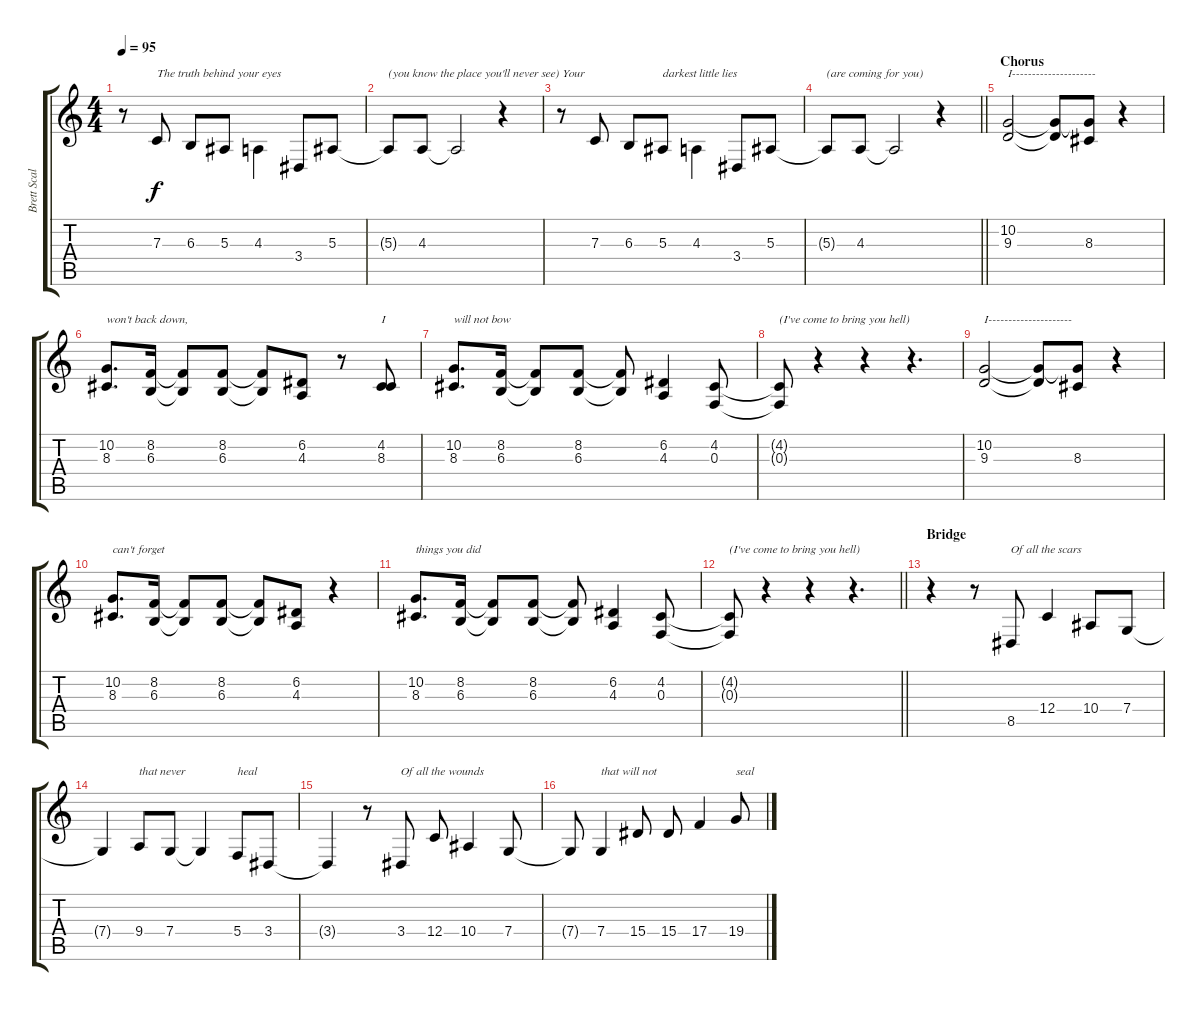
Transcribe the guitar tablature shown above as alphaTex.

\track ("Brett Scallions (Lead Vocals)" "Brett Scal") {instrument cello}
\staff {score tabs}
\tuning (D4 A3 F3 C3 G2 C2) {hide}
\ts (4 4)
\tempo 95
\clef g2
\ks c
r.8{dy f} 7.3.8{txt "The truth behind your eyes"} 6.3.8 5.3.8 4.3.4{beam Down} 3.4.8 5.3.8 |
5.3{t}.8{txt "(you know the place you'll never see) Your"} 4.3.8 4.3{t}.2 r.4 |
r.8 7.3.8 6.3.8 5.3.8{txt "darkest little lies"} 4.3.4{beam Down} 3.4.8 5.3.8 |
\barLineRight lightlight
5.3{t}.8{txt "(are coming for you)"} 4.3.8 4.3{t}.2 r.4 |
\section ("" "Chorus")
(10.2 9.3).2{txt "I---------------------"} (10.2{t} 9.3{t}).8 (10.2{t} 8.3).8 r.4 |
(10.2 8.3).8{d txt "won't back down,"} (8.2 6.3).16 (8.2{t} 6.3{t}).8 (8.2 6.3).8 (8.2{t} 6.3{t}).8 (6.2 4.3).8 r.8 (4.2 8.3).8{txt "I"} |
(10.2 8.3).8{d txt "will not bow"} (8.2 6.3).16 (8.2{t} 6.3{t}).8 (8.2 6.3).8 (8.2{t} 6.3{t}).8 (6.2 4.3).4 (4.2 0.3).8 |
(4.2{t} 0.3{t}).8{txt "(I've come to bring you hell)"} r.4 r.4 r.4{d} |
(10.2 9.3).2{txt "I---------------------"} (10.2{t} 9.3{t}).8 (10.2{t} 8.3).8 r.4 |
(10.2 8.3).8{d txt "can't forget"} (8.2 6.3).16 (8.2{t} 6.3{t}).8 (8.2 6.3).8 (8.2{t} 6.3{t}).8 (6.2 4.3).8 r.4 |
(10.2 8.3).8{d txt "things you did"} (8.2 6.3).16 (8.2{t} 6.3{t}).8 (8.2 6.3).8 (8.2{t} 6.3{t}).8 (6.2 4.3).4 (4.2 0.3).8 |
\barLineRight lightlight
(4.2{t} 0.3{t}).8{txt "(I've come to bring you hell)"} r.4 r.4 r.4{d} |
\section ("" "Bridge")
r.4 r.8 8.5.8{txt "Of all the scars"} 12.4.4 10.4.8 7.4.8 |
7.4{t}.4 9.4.8{txt "that never"} 7.4.8 7.4{t}.4 5.4.8{txt "heal"} 3.4.8 |
3.4{t}.4 r.8 3.4.8{txt "Of all the wounds"} 12.4.8 10.4.4 7.4.8 |
7.4{t}.8 7.4.4{txt "that will not"} 15.4.8 15.4.8 17.4.4 19.4.8{txt "seal"}
